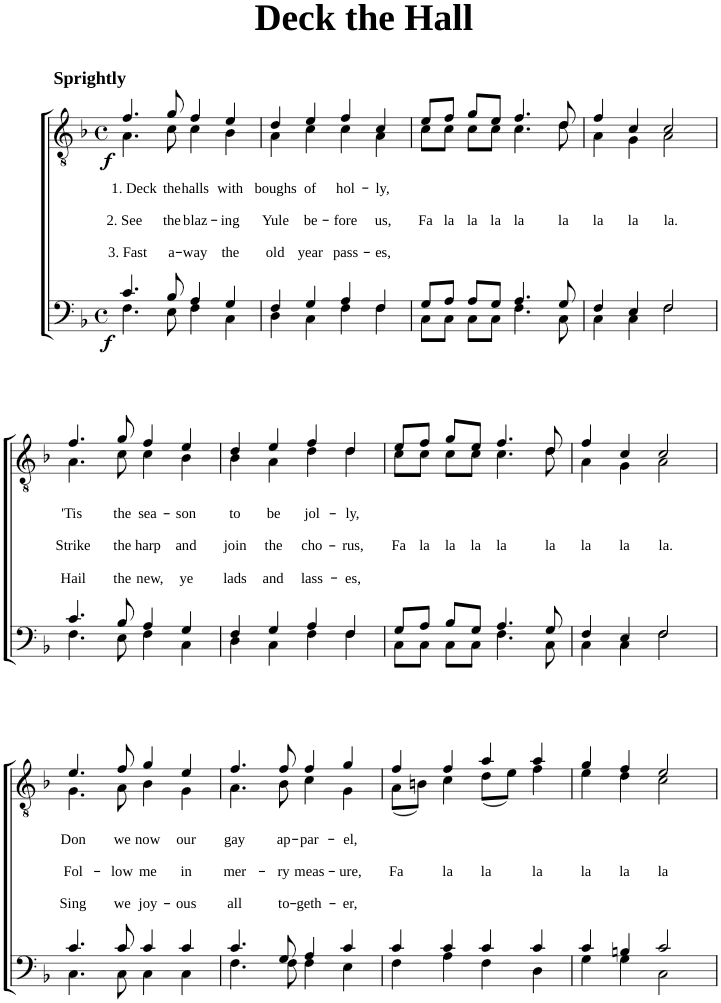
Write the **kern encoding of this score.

**kern	**dynam	**kern	**text	**text	**text	**dynam
*part2	*part2	*part1	*part1	*part1	*part1	*part1
*staff2	*staff2	*staff1	*staff1	*staff1	*staff1	*staff1
*I"Piano	*	*I"Piano	*	*	*	*
*I'Pno	*	*I'Pno	*	*	*	*
*clefF4	*	*clefGv2	*	*	*	*
*k[b-]	*	*k[b-]	*	*	*	*
*M4/4	*	*M4/4	*	*	*	*
*met(c)	*	*met(c)	*	*	*	*
=1	=1	=1	=1	=1	=1	=1
*^	*	*	*	*	*	*
!	!	!	!LO:TX:a:B:t=Sprightly	!	!	!	!
!	!	!LO:DY:b	!	!LO:LY:b	!LO:LY:b	!LO:LY:b	!LO:DY:b
*	*	*	*^	*	*	*	*
4.c/	4.F\	f	4.f/	4.A\	1. Deck	2. See	3. Fast	f
!	!	!	!	!	!LO:LY:b	!LO:LY:b	!LO:LY:b	!
8B-/	8E\	.	8g/	8c\	the	the	a-	.
!	!	!	!	!	!LO:LY:b	!LO:LY:b	!LO:LY:b	!
4A/	4F\	.	4f/	4c\	halls	blaz-	-way	.
!	!	!	!	!	!LO:LY:b	!LO:LY:b	!LO:LY:b	!
4G/	4C\	.	4e/	4B-\	with	-ing	the	.
=2	=2	=2	=2	=2	=2	=2	=2	=2
!	!	!	!	!	!LO:LY:b	!LO:LY:b	!LO:LY:b	!
4F/	4D\	.	4d/	4A\	boughs	Yule	old	.
!	!	!	!	!	!LO:LY:b	!LO:LY:b	!LO:LY:b	!
4G/	4C\	.	4e/	4c\	of	be-	year	.
!	!	!	!	!	!LO:LY:b	!LO:LY:b	!LO:LY:b	!
4A/	4F\	.	4f/	4c\	hol-	-fore	pass-	.
!	!	!	!	!	!LO:LY:b	!LO:LY:b	!LO:LY:b	!
4F/	4F\	.	4c/	4A\	-ly,	us,	-es,	.
=3	=3	=3	=3	=3	=3	=3	=3	=3
!	!	!	!	!	!	!LO:LY:b	!	!
8G/L	8C\L	.	8e/L	8c\L	.	Fa	.	.
!	!	!	!	!	!	!LO:LY:b	!	!
8A/J	8C\J	.	8f/J	8c\J	.	la	.	.
!	!	!	!	!	!	!LO:LY:b	!	!
8A/L	8C\L	.	8g/L	8c\L	.	la	.	.
!	!	!	!	!	!	!LO:LY:b	!	!
8G/J	8C\J	.	8e/J	8c\J	.	la	.	.
!	!	!	!	!	!	!LO:LY:b	!	!
4.A/	4.F\	.	4.f/	4.c\	.	la	.	.
!	!	!	!	!	!	!LO:LY:b	!	!
8G/	8C\	.	8d/	8d\	.	la	.	.
=4	=4	=4	=4	=4	=4	=4	=4	=4
!	!	!	!	!	!	!LO:LY:b	!	!
4F/	4C\	.	4f/	4A\	.	la	.	.
!	!	!	!	!	!	!LO:LY:b	!	!
4E/	4C\	.	4c/	4G\	.	la	.	.
!	!	!	!	!	!	!LO:LY:b	!	!
2F/	2F\	.	2c/	2A\	.	la.	.	.
!!LO:LB:g=z	!!
=5	=5	=5	=5	=5	=5	=5	=5	=5
!	!	!	!	!	!LO:LY:b	!LO:LY:b	!LO:LY:b	!
4.c/	4.F\	.	4.f/	4.A\	'Tis	Strike	Hail	.
!	!	!	!	!	!LO:LY:b	!LO:LY:b	!LO:LY:b	!
8B-/	8E\	.	8g/	8c\	the	the	the	.
!	!	!	!	!	!LO:LY:b	!LO:LY:b	!LO:LY:b	!
4A/	4F\	.	4f/	4c\	sea-	harp	new,	.
!	!	!	!	!	!LO:LY:b	!LO:LY:b	!LO:LY:b	!
4G/	4C\	.	4e/	4B-\	-son	and	ye	.
=6	=6	=6	=6	=6	=6	=6	=6	=6
!	!	!	!	!	!LO:LY:b	!LO:LY:b	!LO:LY:b	!
4F/	4D\	.	4d/	4B-\	to	join	lads	.
!	!	!	!	!	!LO:LY:b	!LO:LY:b	!LO:LY:b	!
4G/	4C\	.	4e/	4A\	be	the	and	.
!	!	!	!	!	!LO:LY:b	!LO:LY:b	!LO:LY:b	!
4A/	4F\	.	4f/	4d\	jol-	cho-	lass-	.
!	!	!	!	!	!LO:LY:b	!LO:LY:b	!LO:LY:b	!
4F/	4F\	.	4d/	4d\	-ly,	-rus,	-es,	.
=7	=7	=7	=7	=7	=7	=7	=7	=7
!	!	!	!	!	!	!LO:LY:b	!	!
8G/L	8C\L	.	8e/L	8c\L	.	Fa	.	.
!	!	!	!	!	!	!LO:LY:b	!	!
8A/J	8C\J	.	8f/J	8c\J	.	la	.	.
!	!	!	!	!	!	!LO:LY:b	!	!
8B-/L	8C\L	.	8g/L	8c\L	.	la	.	.
!	!	!	!	!	!	!LO:LY:b	!	!
8G/J	8C\J	.	8e/J	8c\J	.	la	.	.
!	!	!	!	!	!	!LO:LY:b	!	!
4.A/	4.F\	.	4.f/	4.c\	.	la	.	.
!	!	!	!	!	!	!LO:LY:b	!	!
8G/	8C\	.	8d/	8d\	.	la	.	.
=8	=8	=8	=8	=8	=8	=8	=8	=8
!	!	!	!	!	!	!LO:LY:b	!	!
4F/	4C\	.	4f/	4A\	.	la	.	.
!	!	!	!	!	!	!LO:LY:b	!	!
4E/	4C\	.	4c/	4G\	.	la	.	.
!	!	!	!	!	!	!LO:LY:b	!	!
2F/	2F\	.	2c/	2A\	.	la.	.	.
!!LO:LB:g=z	!!
=9	=9	=9	=9	=9	=9	=9	=9	=9
!	!	!	!	!	!LO:LY:b	!LO:LY:b	!LO:LY:b	!
4.c/	4.C\	.	4.e/	4.G\	Don	Fol-	Sing	.
!	!	!	!	!	!LO:LY:b	!LO:LY:b	!LO:LY:b	!
8c/	8C\	.	8f/	8A\	we	-low	we	.
!	!	!	!	!	!LO:LY:b	!LO:LY:b	!LO:LY:b	!
4c/	4C\	.	4g/	4B-\	now	me	joy-	.
!	!	!	!	!	!LO:LY:b	!LO:LY:b	!LO:LY:b	!
4c/	4C\	.	4e/	4G\	our	in	-ous	.
=10	=10	=10	=10	=10	=10	=10	=10	=10
!	!	!	!	!	!LO:LY:b	!LO:LY:b	!LO:LY:b	!
4.c/	4.F\	.	4.f/	4.A\	gay	mer-	all	.
!	!	!	!	!	!LO:LY:b	!LO:LY:b	!LO:LY:b	!
8G/	8F\	.	8f/	8B-\	ap-	-ry	to-	.
!	!	!	!	!	!LO:LY:b	!LO:LY:b	!LO:LY:b	!
4A/	4F\	.	4f/	4c\	-par-	meas-	-geth-	.
!	!	!	!	!	!LO:LY:b	!LO:LY:b	!LO:LY:b	!
4c/	4E\	.	4g/	4G\	-el,	-ure,	-er,	.
=11	=11	=11	=11	=11	=11	=11	=11	=11
!	!	!	!	!	!	!LO:LY:b	!	!
4c/	4F\	.	4f/	(8A\L	.	Fa	.	.
.	.	.	.	8Bn\J)	.	.	.	.
!	!	!	!	!	!	!LO:LY:b	!	!
4c/	4A\	.	4f/	4c\	.	la	.	.
!	!	!	!	!	!	!LO:LY:b	!	!
4c/	4F\	.	4a/	(8d\L	.	la	.	.
.	.	.	.	8e\J)	.	.	.	.
!	!	!	!	!	!	!LO:LY:b	!	!
4c/	4D\	.	4a/	4f\	.	la	.	.
=12	=12	=12	=12	=12	=12	=12	=12	=12
!	!	!	!	!	!	!LO:LY:b	!	!
4c/	4G\	.	4g/	4e\	.	la	.	.
!	!	!	!	!	!	!LO:LY:b	!	!
4Bn/	4G\	.	4f/	4d\	.	la	.	.
!	!	!	!	!	!	!LO:LY:b	!	!
2c/	2C\	.	2e/	2c\	.	la	.	.
*v	*v	*	*	*	*	*	*	*
*	*	*v	*v	*	*	*	*
=	=	=	=	=	=	=
*-	*-	*-	*-	*-	*-	*-
